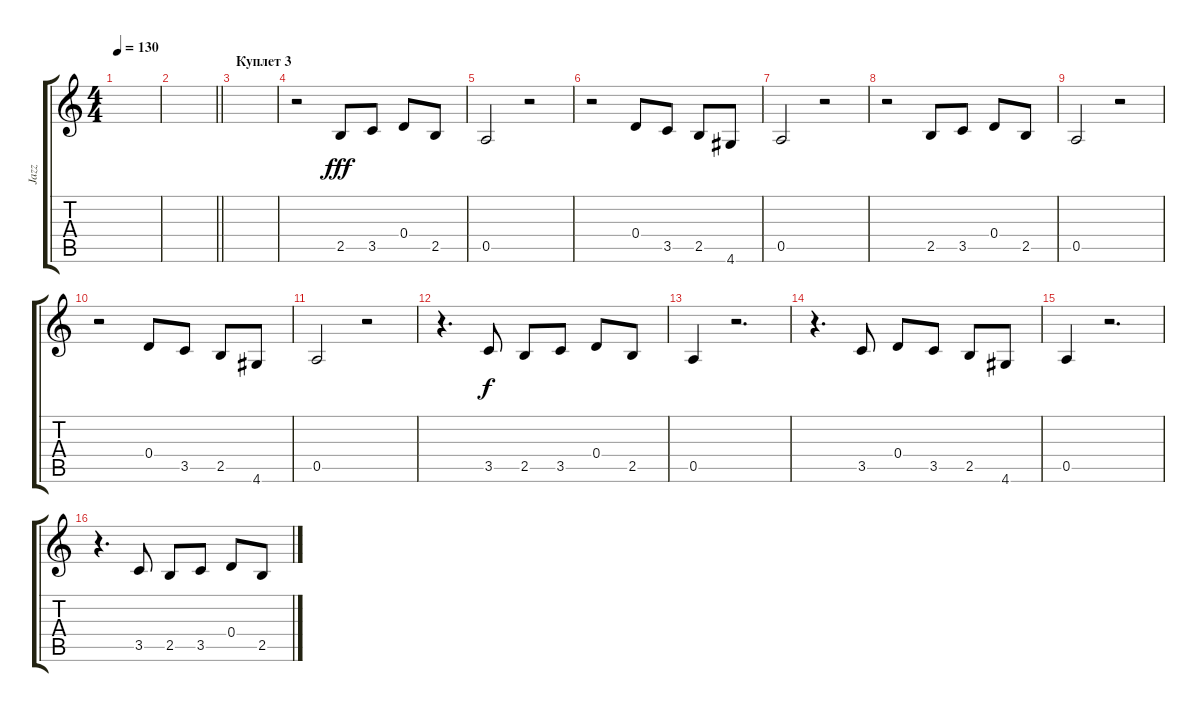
\track ("Jazz " "Jazz ") {instrument electricguitarjazz}
\staff {score tabs}
\tuning (E4 B3 G3 D3 A2 E2) {hide}
\ts (4 4)
\tempo 130
\clef g2
\ks c
|
\barLineRight lightlight
|
\section ("" "Куплет 3")
|
r.2 2.5.8{dy fff} 3.5.8 0.4.8 2.5.8 |
0.5.2 r.2 |
r.2 0.4.8 3.5.8 2.5.8 4.6.8 |
0.5.2 r.2 |
r.2 2.5.8 3.5.8 0.4.8 2.5.8 |
0.5.2 r.2 |
r.2 0.4.8 3.5.8 2.5.8 4.6.8 |
0.5.2 r.2 |
r.4{d} 3.5.8{dy f} 2.5.8 3.5.8 0.4.8 2.5.8 |
0.5.4 r.2{d} |
r.4{d} 3.5.8 0.4.8 3.5.8 2.5.8 4.6.8 |
0.5.4 r.2{d} |
r.4{d} 3.5.8 2.5.8 3.5.8 0.4.8 2.5.8
